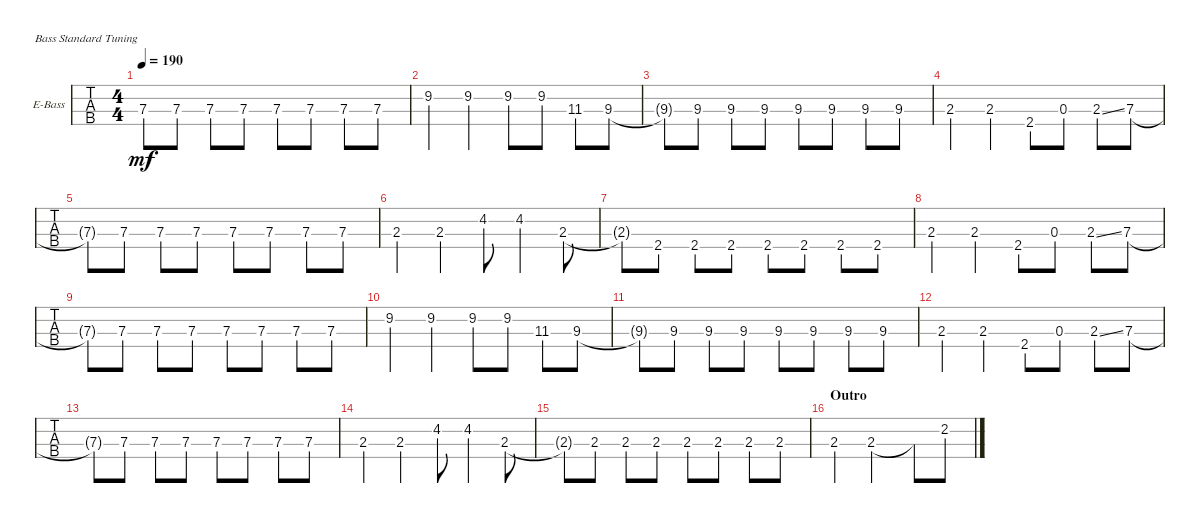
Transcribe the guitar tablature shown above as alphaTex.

\defaultSystemsLayout 4
\bracketExtendMode groupsimilarinstruments
\firstSystemTrackNameOrientation horizontal
\otherSystemsTrackNameOrientation horizontal
\track ("Akshay" "E-Bass") {instrument electricbassfinger}
\staff {tabs}
\tuning (G2 D2 A1 E1)
\ts (4 4)
\tempo 190
\clef f4
\ks c
7.3{t}.8{dy mf} 7.3.8 7.3.8 7.3.8 7.3.8 7.3.8 7.3.8 7.3.8 |
9.2.4 9.2.4 9.2.8 9.2.8 11.3.8 9.3.8 |
9.3{t}.8 9.3.8 9.3.8 9.3.8 9.3.8 9.3.8 9.3.8 9.3.8 |
2.3.4 2.3.4 2.4.8 0.3.8 2.3{ss}.8 7.3.8 |
7.3{t}.8 7.3.8 7.3.8 7.3.8 7.3.8 7.3.8 7.3.8 7.3.8 |
2.3.4 2.3.4 4.2.8 4.2.4 2.3.8 |
2.3{t}.8 2.4.8 2.4.8 2.4.8 2.4.8 2.4.8 2.4.8 2.4.8 |
2.3.4 2.3.4 2.4.8 0.3.8 2.3{ss}.8 7.3.8 |
7.3{t}.8 7.3.8 7.3.8 7.3.8 7.3.8 7.3.8 7.3.8 7.3.8 |
9.2.4 9.2.4 9.2.8 9.2.8 11.3.8 9.3.8 |
9.3{t}.8 9.3.8 9.3.8 9.3.8 9.3.8 9.3.8 9.3.8 9.3.8 |
2.3.4 2.3.4 2.4.8 0.3.8 2.3{ss}.8 7.3.8 |
7.3{t}.8 7.3.8 7.3.8 7.3.8 7.3.8 7.3.8 7.3.8 7.3.8 |
2.3.4 2.3.4 4.2.8 4.2.4 2.3.8 |
2.3{t}.8 2.3.8 2.3.8 2.3.8 2.3.8 2.3.8 2.3.8 2.3.8 |
\section ("" "Outro")
\clef g2
2.3.4 2.3.2 2.3{t}.8 2.2.8
